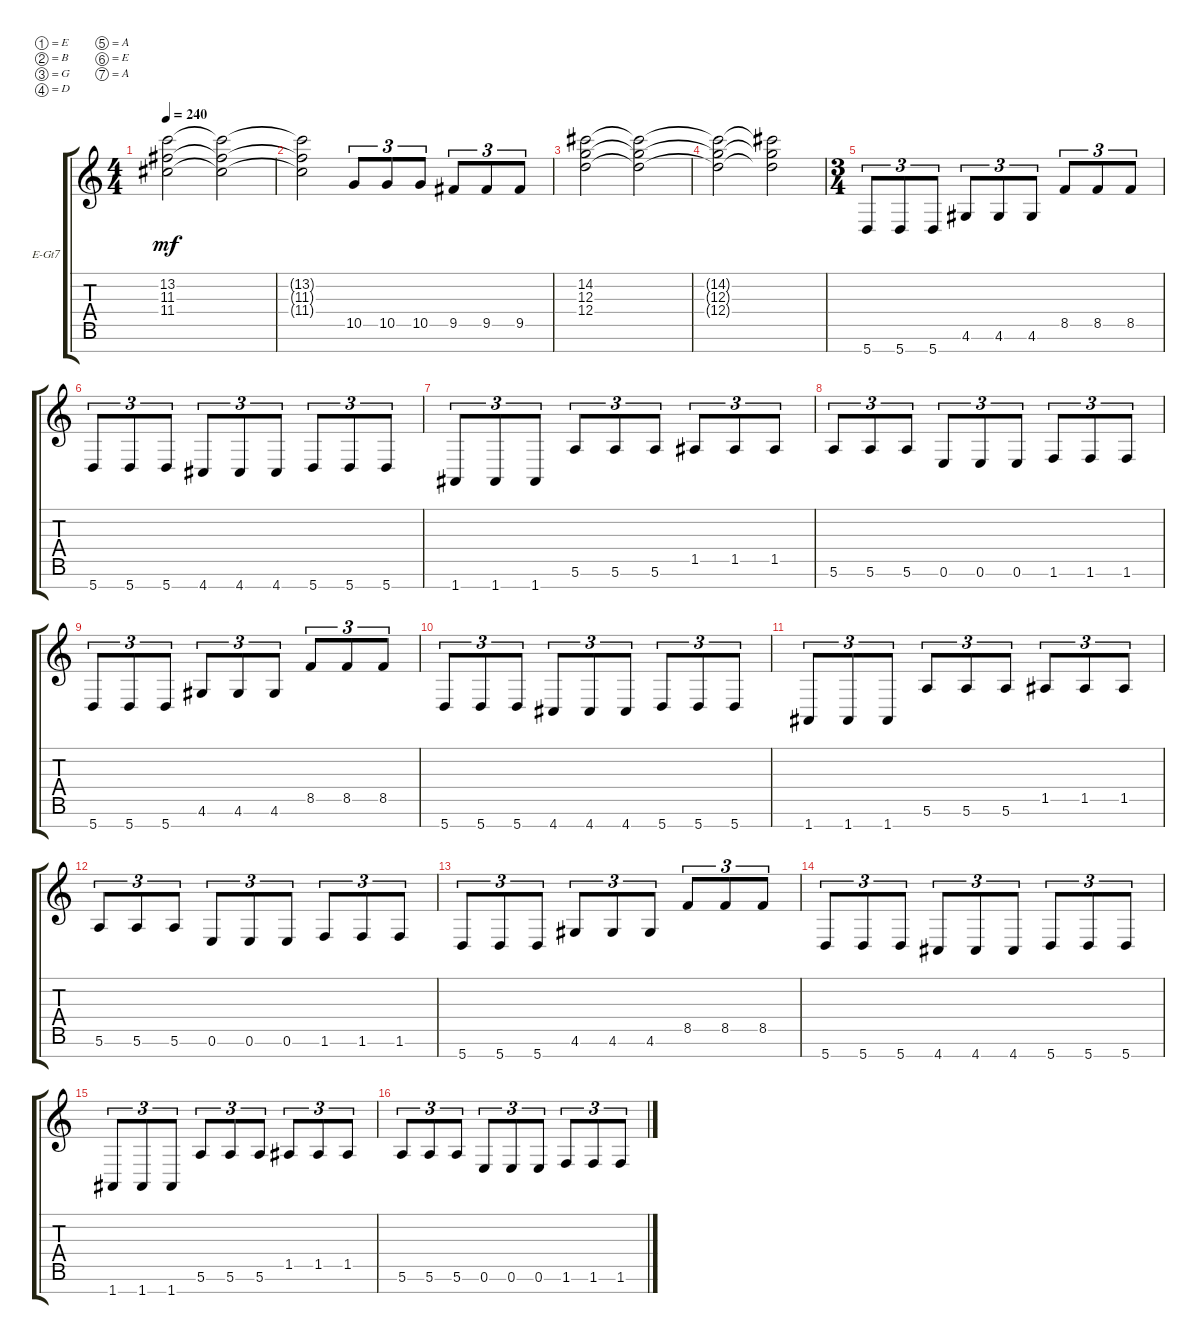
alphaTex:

\defaultSystemsLayout 4
\bracketExtendMode groupsimilarinstruments
\firstSystemTrackNameOrientation horizontal
\otherSystemsTrackNameOrientation horizontal
\track ("Electric Guitar" "E-Gt7") {instrument distortionguitar}
\staff {score tabs}
\tuning (E4 B3 G3 D3 A2 E2 A1)
\ts (4 4)
\tempo 240
\clef g2
\ks c
(11.4 11.3 13.2).2{dy mf} (11.4{t} 11.3{t} 13.2{t}).2 |
(11.4{t} 11.3{t} 13.2{t}).2 10.5.8{tu (3 2)} 10.5.8{tu (3 2)} 10.5.8{tu (3 2)} 9.5.8{tu (3 2)} 9.5.8{tu (3 2)} 9.5.8{tu (3 2)} |
(12.4 12.3 14.2).2 (12.4{t} 12.3{t} 14.2{t}).2 |
(12.4{t} 12.3{t} 14.2{t}).2 (12.4{t} 12.3{t} 14.2{t}).2 |
\ts (3 4)
5.7.8{tu (3 2)} 5.7.8{tu (3 2)} 5.7.8{tu (3 2)} 4.6.8{tu (3 2)} 4.6.8{tu (3 2)} 4.6.8{tu (3 2)} 8.5.8{tu (3 2)} 8.5.8{tu (3 2)} 8.5.8{tu (3 2)} |
5.7.8{tu (3 2)} 5.7.8{tu (3 2)} 5.7.8{tu (3 2)} 4.7.8{tu (3 2)} 4.7.8{tu (3 2)} 4.7.8{tu (3 2)} 5.7.8{tu (3 2)} 5.7.8{tu (3 2)} 5.7.8{tu (3 2)} |
1.7.8{tu (3 2)} 1.7.8{tu (3 2)} 1.7.8{tu (3 2)} 5.6.8{tu (3 2)} 5.6.8{tu (3 2)} 5.6.8{tu (3 2)} 1.5.8{tu (3 2)} 1.5.8{tu (3 2)} 1.5.8{tu (3 2)} |
5.6.8{tu (3 2)} 5.6.8{tu (3 2)} 5.6.8{tu (3 2)} 0.6.8{tu (3 2)} 0.6.8{tu (3 2)} 0.6.8{tu (3 2)} 1.6.8{tu (3 2)} 1.6.8{tu (3 2)} 1.6.8{tu (3 2)} |
5.7.8{tu (3 2)} 5.7.8{tu (3 2)} 5.7.8{tu (3 2)} 4.6.8{tu (3 2)} 4.6.8{tu (3 2)} 4.6.8{tu (3 2)} 8.5.8{tu (3 2)} 8.5.8{tu (3 2)} 8.5.8{tu (3 2)} |
5.7.8{tu (3 2)} 5.7.8{tu (3 2)} 5.7.8{tu (3 2)} 4.7.8{tu (3 2)} 4.7.8{tu (3 2)} 4.7.8{tu (3 2)} 5.7.8{tu (3 2)} 5.7.8{tu (3 2)} 5.7.8{tu (3 2)} |
1.7.8{tu (3 2)} 1.7.8{tu (3 2)} 1.7.8{tu (3 2)} 5.6.8{tu (3 2)} 5.6.8{tu (3 2)} 5.6.8{tu (3 2)} 1.5.8{tu (3 2)} 1.5.8{tu (3 2)} 1.5.8{tu (3 2)} |
5.6.8{tu (3 2)} 5.6.8{tu (3 2)} 5.6.8{tu (3 2)} 0.6.8{tu (3 2)} 0.6.8{tu (3 2)} 0.6.8{tu (3 2)} 1.6.8{tu (3 2)} 1.6.8{tu (3 2)} 1.6.8{tu (3 2)} |
5.7.8{tu (3 2)} 5.7.8{tu (3 2)} 5.7.8{tu (3 2)} 4.6.8{tu (3 2)} 4.6.8{tu (3 2)} 4.6.8{tu (3 2)} 8.5.8{tu (3 2)} 8.5.8{tu (3 2)} 8.5.8{tu (3 2)} |
5.7.8{tu (3 2)} 5.7.8{tu (3 2)} 5.7.8{tu (3 2)} 4.7.8{tu (3 2)} 4.7.8{tu (3 2)} 4.7.8{tu (3 2)} 5.7.8{tu (3 2)} 5.7.8{tu (3 2)} 5.7.8{tu (3 2)} |
1.7.8{tu (3 2)} 1.7.8{tu (3 2)} 1.7.8{tu (3 2)} 5.6.8{tu (3 2)} 5.6.8{tu (3 2)} 5.6.8{tu (3 2)} 1.5.8{tu (3 2)} 1.5.8{tu (3 2)} 1.5.8{tu (3 2)} |
5.6.8{tu (3 2)} 5.6.8{tu (3 2)} 5.6.8{tu (3 2)} 0.6.8{tu (3 2)} 0.6.8{tu (3 2)} 0.6.8{tu (3 2)} 1.6.8{tu (3 2)} 1.6.8{tu (3 2)} 1.6.8{tu (3 2)}
